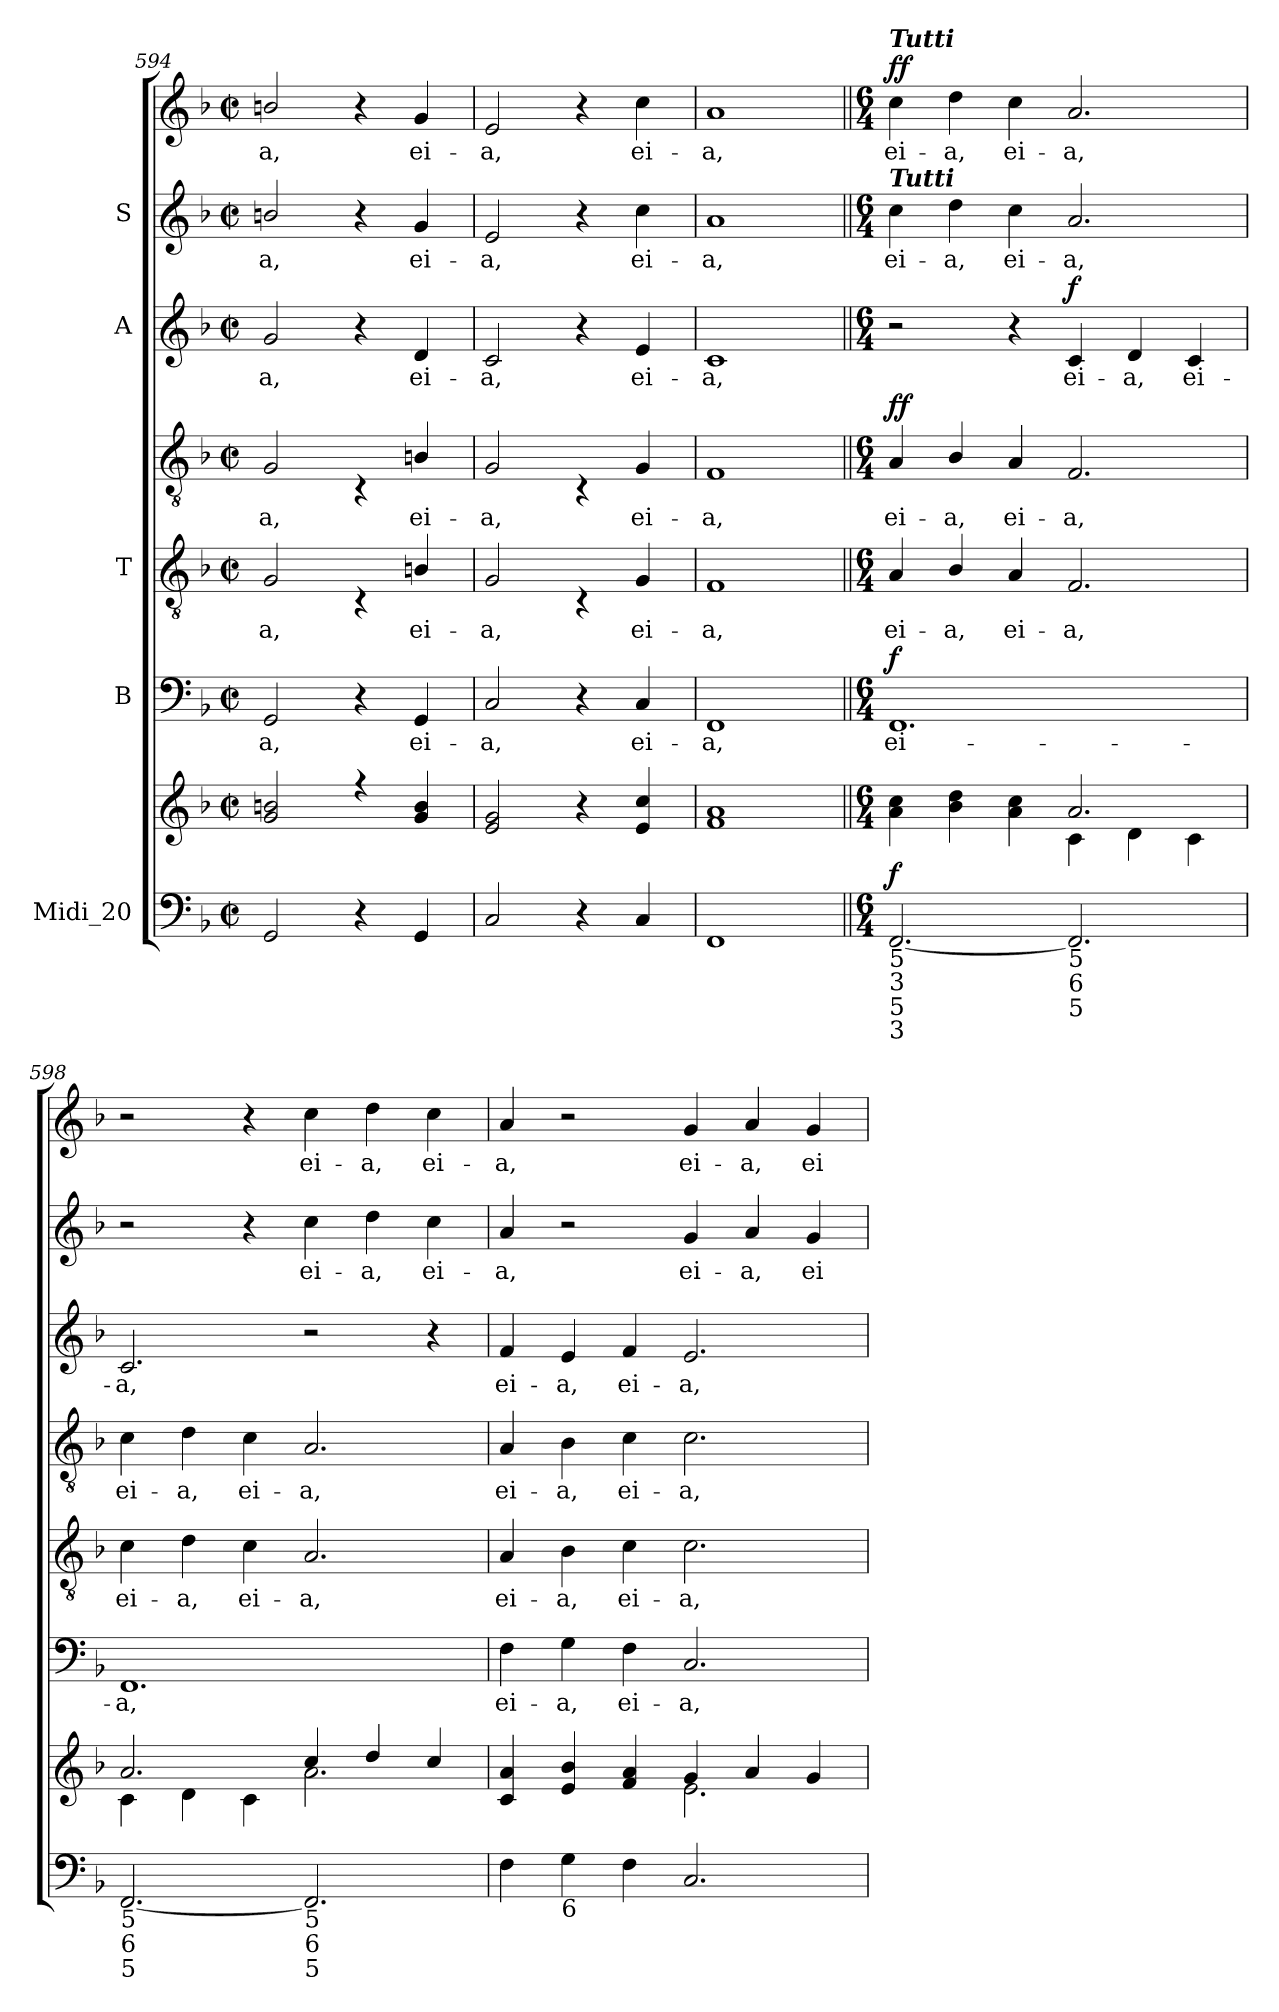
**kern	**kern	**dynam	**kern	**text	**dynam	**kern	**text	**kern	**text	**dynam	**kern	**text	**dynam	**kern	**text	**kern	**text	**dynam
*part5	*part5	*part5	*part4	*part4	*part4	*part3	*part3	*part3	*part3	*part3	*part2	*part2	*part2	*part1	*part1	*part1	*part1	*part1
*staff8	*staff7	*staff7/8	*staff6	*staff6	*staff6	*staff5	*staff5	*staff4	*staff4	*staff4/5	*staff3	*staff3	*staff3	*staff2	*staff2	*staff1	*staff1	*staff1/2
*I"Midi_20	*	*	*I"B	*	*	*I"T	*	*	*	*	*I"A	*	*	*I"S	*	*	*	*
!!LO:LB:g=z
*clefF4	*clefG2	*	*clefF4	*	*	*clefGv2	*	*clefGv2	*	*	*clefG2	*	*	*clefG2	*	*clefG2	*	*
*k[b-]	*k[b-]	*	*k[b-]	*	*	*k[b-]	*	*k[b-]	*	*	*k[b-]	*	*	*k[b-]	*	*k[b-]	*	*
*F:	*F:	*	*F:	*	*	*F:	*	*F:	*	*	*F:	*	*	*F:	*	*F:	*	*
*M2/2	*M2/2	*	*M2/2	*	*	*M2/2	*	*M2/2	*	*	*M2/2	*	*	*M2/2	*	*M2/2	*	*
*met(c|)	*met(c|)	*	*met(c|)	*	*	*met(c|)	*	*met(c|)	*	*	*met(c|)	*	*	*met(c|)	*	*met(c|)	*	*
=594	=594	=594	=594	=594	=594	=594	=594	=594	=594	=594	=594	=594	=594	=594	=594	=594	=594	=594
*	*^	*	*	*	*	*	*	*	*	*	*	*	*	*	*	*	*	*
!	!	!	!	!	!LO:LY:b	!	!	!LO:LY:b	!	!LO:LY:b	!	!	!LO:LY:b	!	!	!LO:LY:b	!	!LO:LY:b	!
2GG	2g 2bn	1ryy	.	2GG	-a,	.	2G	a,	2G	a,	.	2g	-a,	.	2bn/	a,	2bn/	a,	.
4r	4r	.	.	4r	.	.	4rBB	.	4rBB	.	.	4r	.	.	4r	.	4r	.	.
!	!	!	!	!	!LO:LY:b	!	!	!LO:LY:b	!	!LO:LY:b	!	!	!LO:LY:b	!	!	!LO:LY:b	!	!LO:LY:b	!
4GG	4g 4b	.	.	4GG	ei-	.	4Bn/	ei-	4Bn/	ei-	.	4d	ei-	.	4g	ei-	4g	ei-	.
=595	=595	=595	=595	=595	=595	=595	=595	=595	=595	=595	=595	=595	=595	=595	=595	=595	=595	=595	=595
!	!	!	!	!	!LO:LY:b	!	!	!LO:LY:b	!	!LO:LY:b	!	!	!LO:LY:b	!	!	!LO:LY:b	!	!LO:LY:b	!
2C	2e 2g	2ryy	.	2C	-a,	.	2G	-a,	2G	-a,	.	2c	-a,	.	2e	-a,	2e	-a,	.
4r	4r	2ryy	.	4r	.	.	4rBB	.	4rBB	.	.	4r	.	.	4r	.	4r	.	.
!	!	!	!	!	!LO:LY:b	!	!	!LO:LY:b	!	!LO:LY:b	!	!	!LO:LY:b	!	!	!LO:LY:b	!	!LO:LY:b	!
4C	4e 4cc	.	.	4C	ei-	.	4G	ei-	4G	ei-	.	4e	ei-	.	4cc	ei-	4cc	ei-	.
=596	=596	=596	=596	=596	=596	=596	=596	=596	=596	=596	=596	=596	=596	=596	=596	=596	=596	=596	=596
!	!	!	!	!	!LO:LY:b	!	!	!LO:LY:b	!	!LO:LY:b	!	!	!LO:LY:b	!	!	!LO:LY:b	!	!LO:LY:b	!
1FF	1f 1a	1ryy	.	1FF	-a,	.	1F	-a,	1F	-a,	.	1c	-a,	.	1a	-a,	1a	-a,	.
=597||	=597||	=597||	=597||	=597||	=597||	=597||	=597||	=597||	=597||	=597||	=597||	=597||	=597||	=597||	=597||	=597||	=597||	=597||	=597||
*M6/4	*M6/4	*	*	*M6/4	*	*	*M6/4	*	*M6/4	*	*	*M6/4	*	*	*M6/4	*	*M6/4	*	*
!	!	!	!	!	!	!	!	!	!	!	!	!	!	!	!	!	!LO:TX:a:Bi:t=Tutti	!	!
!	!	!	!	!	!	!	!	!	!	!	!	!	!	!	!LO:TX:a:Bi:t=Tutti	!	!	!	!
!LO:TX:b:t=5\n3	!	!	!	!	!	!	!	!	!	!	!	!	!	!	!	!	!	!	!
!LO:TX:b:t=5\n3	!	!	!	!	!	!	!	!	!	!	!	!	!	!	!	!	!	!	!
!	!	!	!LO:DY:a=2	!	!LO:LY:b	!LO:DY:b	!	!LO:LY:b	!	!LO:LY:b	!LO:DY:b=2	!	!	!	!	!LO:LY:b	!	!LO:LY:b	!
!	!	!	!	!	!	!	!	!	!	!	!LO:DY:n=1:b	!	!	!	!	!	!	!	!LO:DY:b=2
!	!	!	!	!	!	!	!	!	!	!	!	!	!	!	!	!	!	!	!LO:DY:n=1:b
[2.FF	4a 4cc	2ryy	f	1.FF	ei-	f	4A	ei-	4A	ei-	f f	2r	.	.	4cc	ei-	4cc	ei-	f f
!	!	!	!	!	!	!	!	!LO:LY:b	!	!LO:LY:b	!	!	!	!	!	!LO:LY:b	!	!LO:LY:b	!
.	4b- 4dd	.	.	.	.	.	4B-/	-a,	4B-/	-a,	.	.	.	.	4dd	-a,	4dd	-a,	.
!	!	!	!	!	!	!	!	!LO:LY:b	!	!LO:LY:b	!	!	!	!	!	!LO:LY:b	!	!LO:LY:b	!
.	4a 4cc	4ryy	.	.	.	.	4A	ei-	4A	ei-	.	4r	.	.	4cc	ei-	4cc	ei-	.
!LO:TX:b:t=5	!	!	!	!	!	!	!	!	!	!	!	!	!	!	!	!	!	!	!
!LO:TX:b:t=6	!	!	!	!	!	!	!	!	!	!	!	!	!	!	!	!	!	!	!
!LO:TX:b:t=5	!	!	!	!	!	!	!	!	!	!	!	!	!	!	!	!	!	!	!
!	!	!	!	!	!	!	!	!LO:LY:b	!	!LO:LY:b	!	!	!LO:LY:b	!LO:DY:b	!	!LO:LY:b	!	!LO:LY:b	!
2.FF]	2.a	4c\	.	.	.	.	2.F	-a,	2.F	-a,	.	4c	ei-	f	2.a	-a,	2.a	-a,	.
!	!	!	!	!	!	!	!	!	!	!	!	!	!LO:LY:b	!	!	!	!	!	!
.	.	4d\	.	.	.	.	.	.	.	.	.	4d	-a,	.	.	.	.	.	.
!	!	!	!	!	!	!	!	!	!	!	!	!	!LO:LY:b	!	!	!	!	!	!
.	.	4c\	.	.	.	.	.	.	.	.	.	4c	ei-	.	.	.	.	.	.
=598	=598	=598	=598	=598	=598	=598	=598	=598	=598	=598	=598	=598	=598	=598	=598	=598	=598	=598	=598
!LO:TX:b:t=5	!	!	!	!	!	!	!	!	!	!	!	!	!	!	!	!	!	!	!
!LO:TX:b:t=6	!	!	!	!	!	!	!	!	!	!	!	!	!	!	!	!	!	!	!
!LO:TX:b:t=5	!	!	!	!	!	!	!	!	!	!	!	!	!	!	!	!	!	!	!
!	!	!	!	!	!LO:LY:b	!	!	!LO:LY:b	!	!LO:LY:b	!	!	!LO:LY:b	!	!	!	!	!	!
[2.FF	2.a	4c\	.	1.FF	-a,	.	4c	ei-	4c	ei-	.	2.c	-a,	.	2r	.	2r	.	.
!	!	!	!	!	!	!	!	!LO:LY:b	!	!LO:LY:b	!	!	!	!	!	!	!	!	!
.	.	4d\	.	.	.	.	4d	-a,	4d	-a,	.	.	.	.	.	.	.	.	.
!	!	!	!	!	!	!	!	!LO:LY:b	!	!LO:LY:b	!	!	!	!	!	!	!	!	!
.	.	4c\	.	.	.	.	4c	ei-	4c	ei-	.	.	.	.	4r	.	4r	.	.
!LO:TX:b:t=5	!	!	!	!	!	!	!	!	!	!	!	!	!	!	!	!	!	!	!
!LO:TX:b:t=6	!	!	!	!	!	!	!	!	!	!	!	!	!	!	!	!	!	!	!
!LO:TX:b:t=5	!	!	!	!	!	!	!	!	!	!	!	!	!	!	!	!	!	!	!
!	!	!	!	!	!	!	!	!LO:LY:b	!	!LO:LY:b	!	!	!	!	!	!LO:LY:b	!	!LO:LY:b	!
2.FF]	4cc/	2.a\	.	.	.	.	2.A	-a,	2.A	-a,	.	2r	.	.	4cc	ei-	4cc	ei-	.
!	!	!	!	!	!	!	!	!	!	!	!	!	!	!	!	!LO:LY:b	!	!LO:LY:b	!
.	4dd/	.	.	.	.	.	.	.	.	.	.	.	.	.	4dd	-a,	4dd	-a,	.
!	!	!	!	!	!	!	!	!	!	!	!	!	!	!	!	!LO:LY:b	!	!LO:LY:b	!
.	4cc/	.	.	.	.	.	.	.	.	.	.	4r	.	.	4cc	ei-	4cc	ei-	.
=599	=599	=599	=599	=599	=599	=599	=599	=599	=599	=599	=599	=599	=599	=599	=599	=599	=599	=599	=599
!	!	!	!	!	!LO:LY:b	!	!	!LO:LY:b	!	!LO:LY:b	!	!	!LO:LY:b	!	!	!LO:LY:b	!	!LO:LY:b	!
4F	4c 4a	2ryy	.	4F	ei-	.	4A	ei-	4A	ei-	.	4f	ei-	.	4a	-a,	4a	-a,	.
!LO:TX:b:t=6	!	!	!	!	!	!	!	!	!	!	!	!	!	!	!	!	!	!	!
!	!	!	!	!	!LO:LY:b	!	!	!LO:LY:b	!	!LO:LY:b	!	!	!LO:LY:b	!	!	!	!	!	!
4G	4e 4b-	.	.	4G	-a,	.	4B-	-a,	4B-	-a,	.	4e	-a,	.	2r	.	2r	.	.
!	!	!	!	!	!LO:LY:b	!	!	!LO:LY:b	!	!LO:LY:b	!	!	!LO:LY:b	!	!	!	!	!	!
4F	4f 4a	4ryy	.	4F	ei-	.	4c	ei-	4c	ei-	.	4f	ei-	.	.	.	.	.	.
!	!	!	!	!	!LO:LY:b	!	!	!LO:LY:b	!	!LO:LY:b	!	!	!LO:LY:b	!	!	!LO:LY:b	!	!LO:LY:b	!
2.C	4g	2.e\	.	2.C	-a,	.	2.c	-a,	2.c	-a,	.	2.e	-a,	.	4g	ei-	4g	ei-	.
!	!	!	!	!	!	!	!	!	!	!	!	!	!	!	!	!LO:LY:b	!	!LO:LY:b	!
.	4a	.	.	.	.	.	.	.	.	.	.	.	.	.	4a	-a,	4a	-a,	.
!	!	!	!	!	!	!	!	!	!	!	!	!	!	!	!	!LO:LY:b	!	!LO:LY:b	!
.	4g	.	.	.	.	.	.	.	.	.	.	.	.	.	4g	ei-	4g	ei-	.
*	*v	*v	*	*	*	*	*	*	*	*	*	*	*	*	*	*	*	*	*
=	=	=	=	=	=	=	=	=	=	=	=	=	=	=	=	=	=	=
*-	*-	*-	*-	*-	*-	*-	*-	*-	*-	*-	*-	*-	*-	*-	*-	*-	*-	*-
